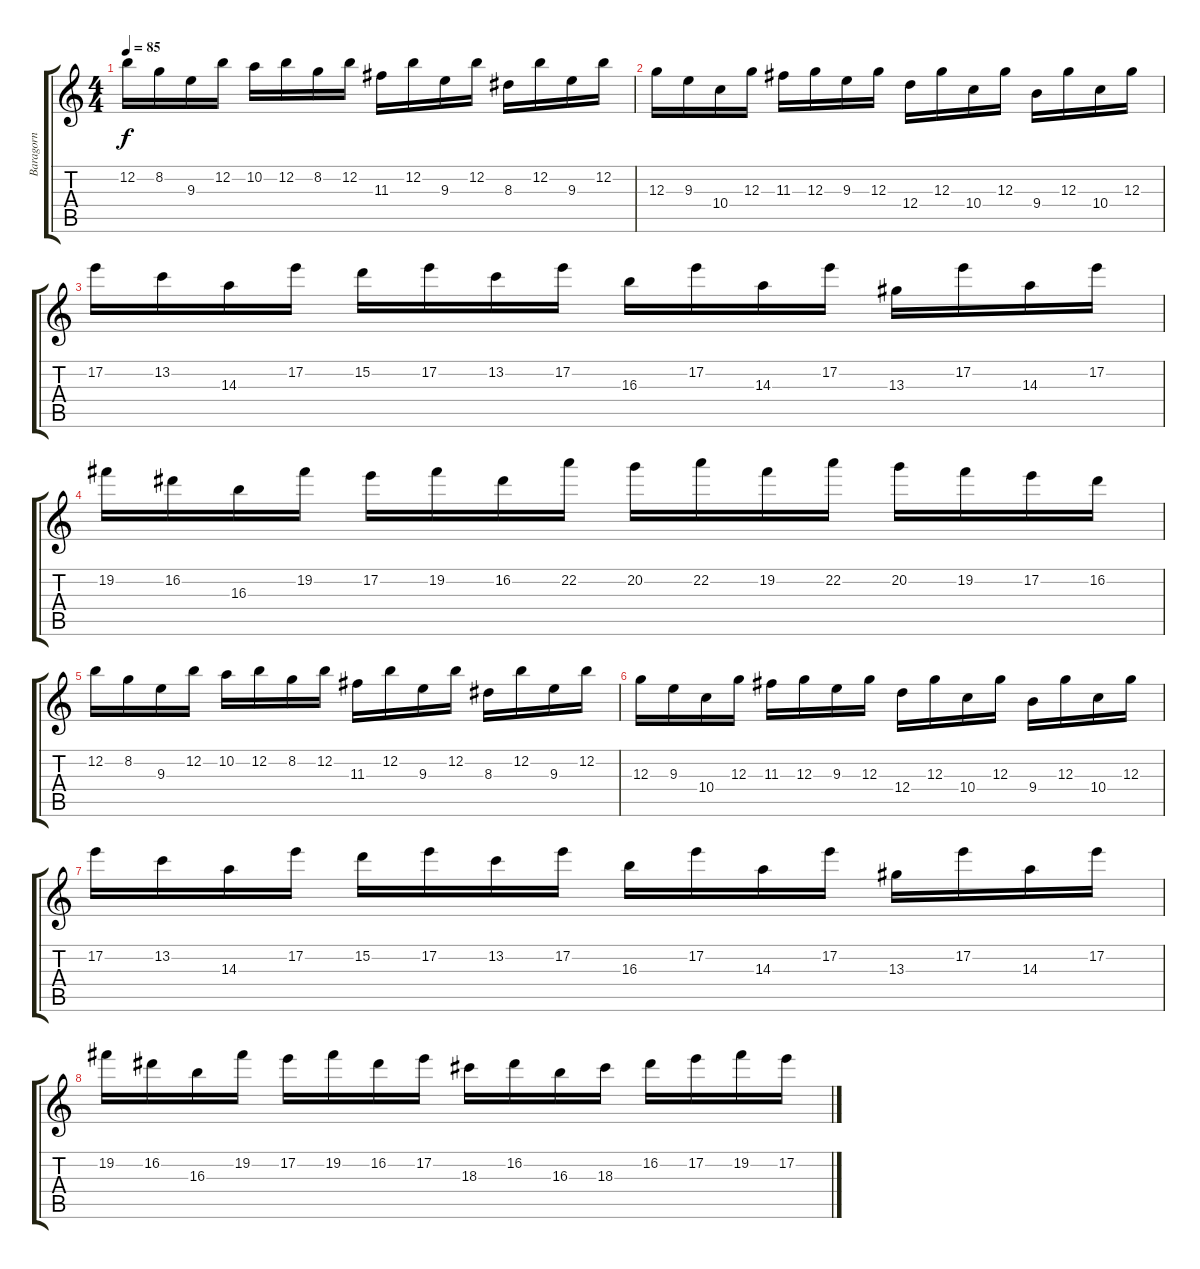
\track ("Baragorn" "Baragorn") {instrument distortionguitar}
\staff {score tabs}
\tuning (E4 B3 G3 D3 A2 E2) {hide}
\ts (4 4)
\tempo 85
\clef g2
\ks c
12.2.16{dy f} 8.2.16 9.3.16 12.2.16 10.2.16 12.2.16 8.2.16 12.2.16 11.3.16 12.2.16 9.3.16 12.2.16 8.3.16 12.2.16 9.3.16 12.2.16 |
12.3.16 9.3.16 10.4.16 12.3.16 11.3.16 12.3.16 9.3.16 12.3.16 12.4.16 12.3.16 10.4.16 12.3.16 9.4.16 12.3.16 10.4.16 12.3.16 |
17.2.16 13.2.16 14.3.16 17.2.16 15.2.16 17.2.16 13.2.16 17.2.16 16.3.16 17.2.16 14.3.16 17.2.16 13.3.16 17.2.16 14.3.16 17.2.16 |
19.2.16 16.2.16 16.3.16 19.2.16 17.2.16 19.2.16 16.2.16 22.2.16 20.2.16 22.2.16 19.2.16 22.2.16 20.2.16 19.2.16 17.2.16 16.2.16 |
12.2.16 8.2.16 9.3.16 12.2.16 10.2.16 12.2.16 8.2.16 12.2.16 11.3.16 12.2.16 9.3.16 12.2.16 8.3.16 12.2.16 9.3.16 12.2.16 |
12.3.16 9.3.16 10.4.16 12.3.16 11.3.16 12.3.16 9.3.16 12.3.16 12.4.16 12.3.16 10.4.16 12.3.16 9.4.16 12.3.16 10.4.16 12.3.16 |
17.2.16 13.2.16 14.3.16 17.2.16 15.2.16 17.2.16 13.2.16 17.2.16 16.3.16 17.2.16 14.3.16 17.2.16 13.3.16 17.2.16 14.3.16 17.2.16 |
19.2.16 16.2.16 16.3.16 19.2.16 17.2.16 19.2.16 16.2.16 17.2.16 18.3.16 16.2.16 16.3.16 18.3.16 16.2.16 17.2.16 19.2.16 17.2.16
